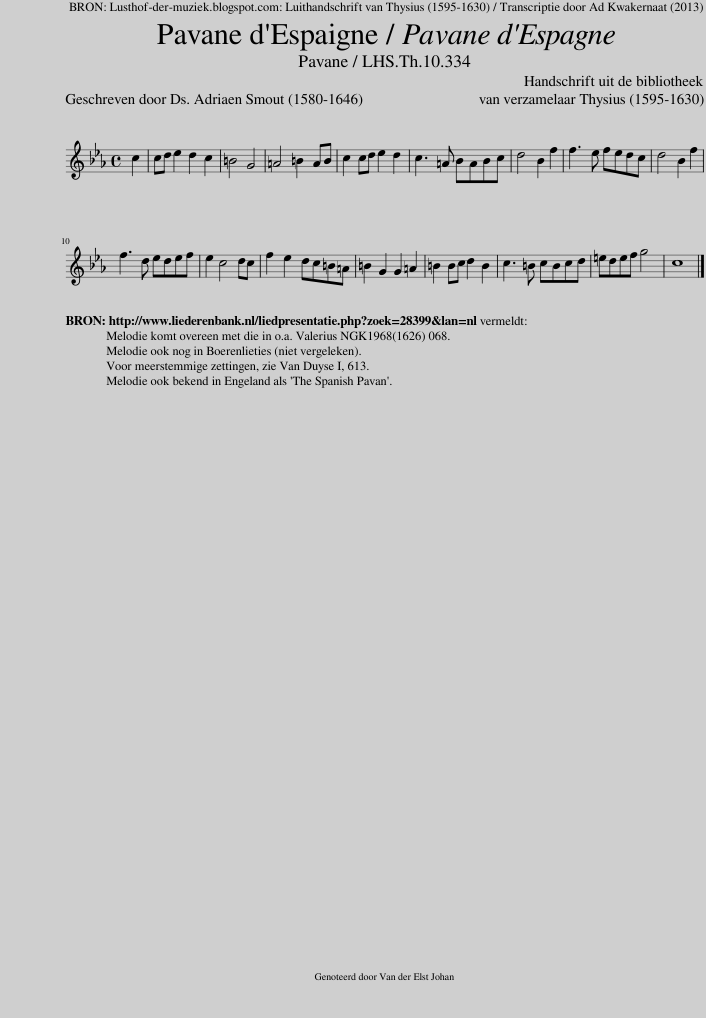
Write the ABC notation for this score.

X:1
L:1/8
Q:1/4=114
M:4/4
I:linebreak $
K:Eb
U:s=!stemless!
V:1 treble
V:1
 c2 | cd e2 d2 c2 | =B4 G4 | =A4 =B2 AB | c2 cd e2 d2 | %5
 c3 =A BABc | d4 B2 f2 | f3 e fedc | d4 B2 f2 |$ f3 d edef | %10
 e2 c4 dc | f2 e2 dc=B=A | =B2 G2 G2 =A2 | =B2 Bc d2 B2 | c3 =B cBcd | %15
 =edef g4 | sc8 |] %17
